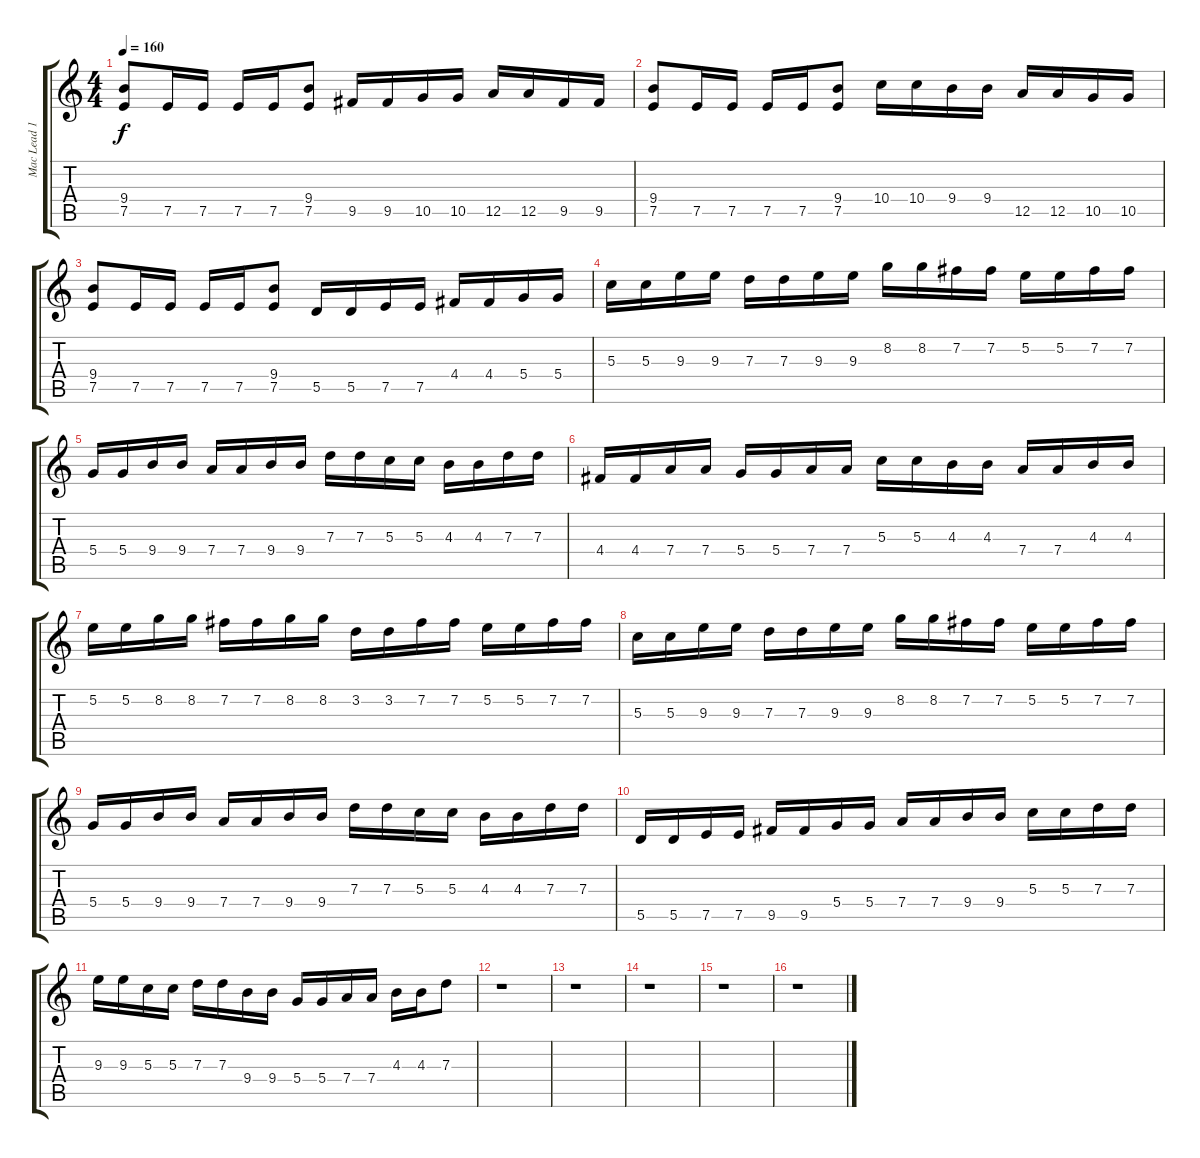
\track ("Mac Lead 1" "Mac Lead 1") {instrument overdrivenguitar}
\staff {score tabs}
\tuning (E4 B3 G3 D3 A2 E2) {hide}
\ts (4 4)
\tempo 160
\clef g2
\ks c
(9.4 7.5).8{dy f instrument overdrivenguitar} 7.5.16 7.5.16 7.5.16 7.5.16 (9.4 7.5).8 9.5.16 9.5.16 10.5.16 10.5.16 12.5.16 12.5.16 9.5.16 9.5.16 |
(9.4 7.5).8 7.5.16 7.5.16 7.5.16 7.5.16 (9.4 7.5).8 10.4.16 10.4.16 9.4.16 9.4.16 12.5.16 12.5.16 10.5.16 10.5.16 |
(9.4 7.5).8 7.5.16 7.5.16 7.5.16 7.5.16 (9.4 7.5).8 5.5.16 5.5.16 7.5.16 7.5.16 4.4.16 4.4.16 5.4.16 5.4.16 |
5.3.16{instrument electricguitarmuted} 5.3.16 9.3.16 9.3.16 7.3.16 7.3.16 9.3.16 9.3.16 8.2.16 8.2.16 7.2.16 7.2.16 5.2.16 5.2.16 7.2.16 7.2.16 |
5.4.16 5.4.16 9.4.16 9.4.16 7.4.16 7.4.16 9.4.16 9.4.16 7.3.16 7.3.16 5.3.16 5.3.16 4.3.16 4.3.16 7.3.16 7.3.16 |
4.4.16 4.4.16 7.4.16 7.4.16 5.4.16 5.4.16 7.4.16 7.4.16 5.3.16 5.3.16 4.3.16 4.3.16 7.4.16 7.4.16 4.3.16 4.3.16 |
5.2.16 5.2.16 8.2.16 8.2.16 7.2.16 7.2.16 8.2.16 8.2.16 3.2.16 3.2.16 7.2.16 7.2.16 5.2.16 5.2.16 7.2.16 7.2.16 |
5.3.16 5.3.16 9.3.16 9.3.16 7.3.16 7.3.16 9.3.16 9.3.16 8.2.16 8.2.16 7.2.16 7.2.16 5.2.16 5.2.16 7.2.16 7.2.16 |
5.4.16 5.4.16 9.4.16 9.4.16 7.4.16 7.4.16 9.4.16 9.4.16 7.3.16 7.3.16 5.3.16 5.3.16 4.3.16 4.3.16 7.3.16 7.3.16 |
5.5.16 5.5.16 7.5.16 7.5.16 9.5.16 9.5.16 5.4.16 5.4.16 7.4.16 7.4.16 9.4.16 9.4.16 5.3.16 5.3.16 7.3.16 7.3.16 |
9.3.16 9.3.16 5.3.16 5.3.16 7.3.16 7.3.16 9.4.16 9.4.16 5.4.16 5.4.16 7.4.16 7.4.16 4.3.16 4.3.16 7.3.8 |
r.1 |
r.1 |
r.1 |
r.1 |
r.1
